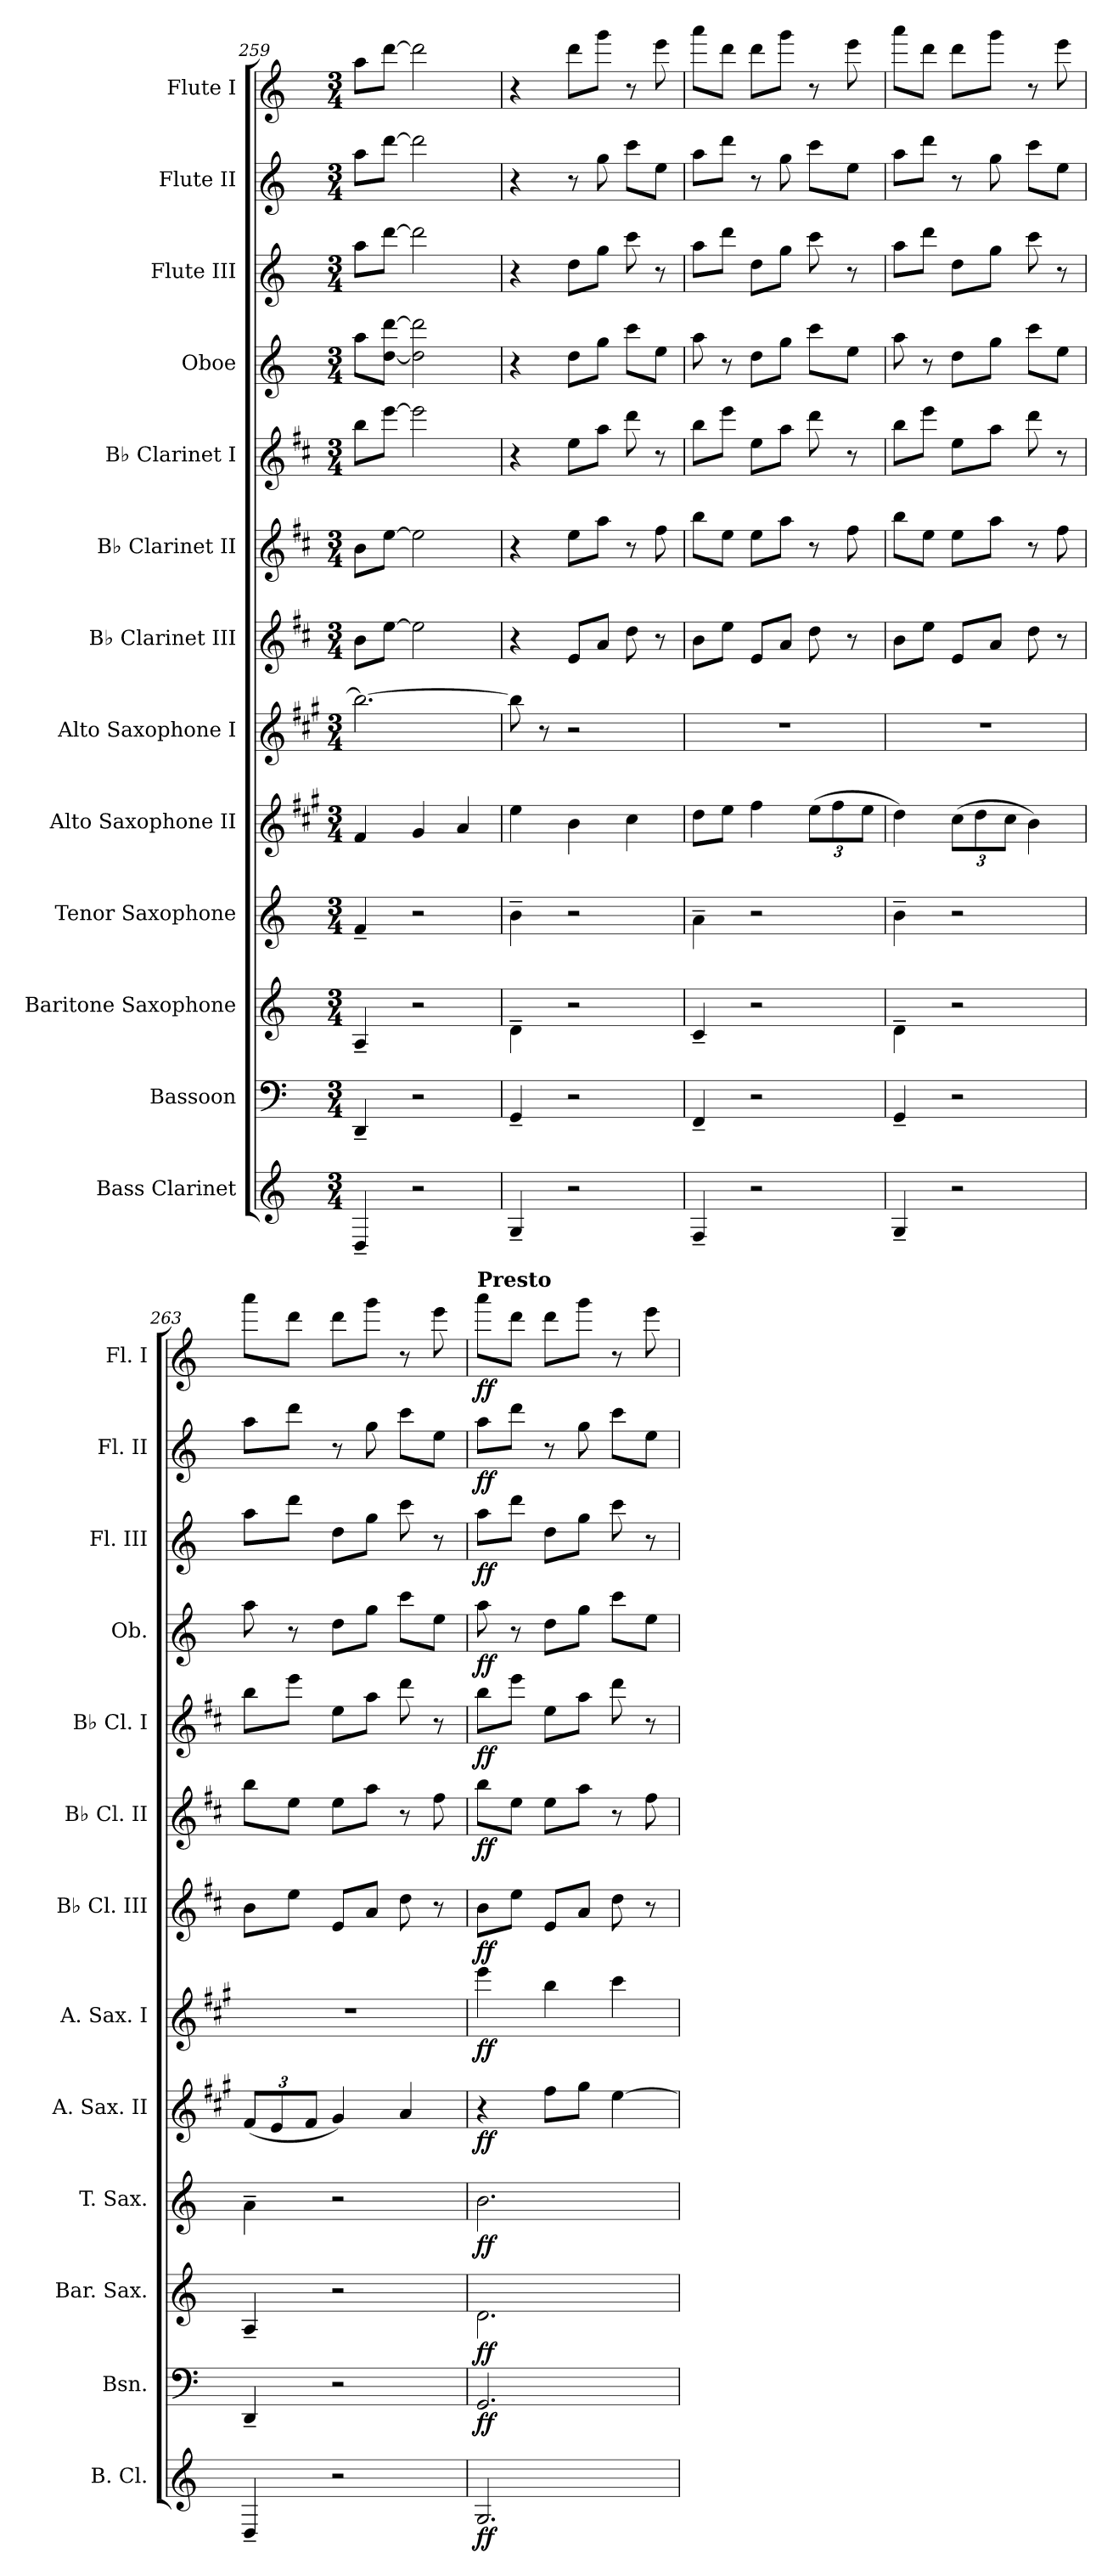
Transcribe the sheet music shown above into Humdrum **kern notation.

**kern	**dynam	**kern	**dynam	**kern	**dynam	**kern	**dynam	**kern	**dynam	**kern	**dynam	**kern	**dynam	**kern	**dynam	**kern	**dynam	**kern	**dynam	**kern	**dynam	**kern	**dynam	**kern	**dynam
*part13	*part13	*part12	*part12	*part11	*part11	*part10	*part10	*part9	*part9	*part8	*part8	*part7	*part7	*part6	*part6	*part5	*part5	*part4	*part4	*part3	*part3	*part2	*part2	*part1	*part1
*staff13	*staff13	*staff12	*staff12	*staff11	*staff11	*staff10	*staff10	*staff9	*staff9	*staff8	*staff8	*staff7	*staff7	*staff6	*staff6	*staff5	*staff5	*staff4	*staff4	*staff3	*staff3	*staff2	*staff2	*staff1	*staff1
*I"Bass Clarinet	*	*I"Bassoon	*	*I"Baritone Saxophone	*	*I"Tenor Saxophone	*	*I"Alto Saxophone II	*	*I"Alto Saxophone I	*	*I"B♭ Clarinet III	*	*I"B♭ Clarinet II	*	*I"B♭ Clarinet I	*	*I"Oboe	*	*I"Flute III	*	*I"Flute II	*	*I"Flute I	*
*I'B. Cl.	*	*I'Bsn.	*	*I'Bar. Sax.	*	*I'T. Sax.	*	*I'A. Sax. II	*	*I'A. Sax. I	*	*I'B♭ Cl. III	*	*I'B♭ Cl. II	*	*I'B♭ Cl. I	*	*I'Ob.	*	*I'Fl. III	*	*I'Fl. II	*	*I'Fl. I	*
*clefG2	*	*clefF4	*	*clefG2	*	*clefG2	*	*clefG2	*	*clefG2	*	*clefG2	*	*clefG2	*	*clefG2	*	*clefG2	*	*clefG2	*	*clefG2	*	*clefG2	*
*ITrd8c14	*	*	*	*ITrd12c21	*	*ITrd8c14	*	*ITrd5c9	*	*ITrd5c9	*	*ITrd1c2	*	*ITrd1c2	*	*ITrd1c2	*	*	*	*	*	*	*	*	*
*k[]	*	*k[]	*	*k[]	*	*k[]	*	*k[]	*	*k[]	*	*k[]	*	*k[]	*	*k[]	*	*k[]	*	*k[]	*	*k[]	*	*k[]	*
*M3/4	*	*M3/4	*	*M3/4	*	*M3/4	*	*M3/4	*	*M3/4	*	*M3/4	*	*M3/4	*	*M3/4	*	*M3/4	*	*M3/4	*	*M3/4	*	*M3/4	*
=259	=259	=259	=259	=259	=259	=259	=259	=259	=259	=259	=259	=259	=259	=259	=259	=259	=259	=259	=259	=259	=259	=259	=259	=259	=259
4DD~/	.	4DD~/	.	4AA~/	.	4F~/	.	4A/	.	2.dd\_	.	8a\L	.	8a\L	.	8aa\L	.	8aa\L	.	8aa\L	.	8aa\L	.	8aa\L	.
.	.	.	.	.	.	.	.	.	.	.	.	[8dd\J	.	[8dd\J	.	[8ddd\J	.	[8dd\ [8ddd\J	.	[8ddd\J	.	[8ddd\J	.	[8ddd\J	.
2r	.	2r	.	2r	.	2r	.	4B/	.	.	.	2dd\]	.	2dd\]	.	2ddd\]	.	2dd\] 2ddd\]	.	2ddd\]	.	2ddd\]	.	2ddd\]	.
.	.	.	.	.	.	.	.	4c/	.	.	.	.	.	.	.	.	.	.	.	.	.	.	.	.	.
=260	=260	=260	=260	=260	=260	=260	=260	=260	=260	=260	=260	=260	=260	=260	=260	=260	=260	=260	=260	=260	=260	=260	=260	=260	=260
*	*	*	*	*	*	*	*	*	*	*	*	*	*	*	*	*	*	*	*	*	*	*	*	*MM165	*
4GG~/	.	4GG~/	.	4D~\	.	4B~\	.	4g\	.	8dd\]	.	4r	.	4r	.	4r	.	4r	.	4r	.	4r	.	4r	.
.	.	.	.	.	.	.	.	.	.	8r	.	.	.	.	.	.	.	.	.	.	.	.	.	.	.
2r	.	2r	.	2r	.	2r	.	4d\	.	2r	.	8d/L	.	8dd\L	.	8dd\L	.	8dd\L	.	8dd\L	.	8r	.	8ddd\L	.
.	.	.	.	.	.	.	.	.	.	.	.	8g/J	.	8gg\J	.	8gg\J	.	8gg\J	.	8gg\J	.	8gg\	.	8ggg\J	.
.	.	.	.	.	.	.	.	4e\	.	.	.	8cc\	.	8r	.	8ccc\	.	8ccc\L	.	8ccc\	.	8ccc\L	.	8r	.
.	.	.	.	.	.	.	.	.	.	.	.	8r	.	8ee\	.	8r	.	8ee\J	.	8r	.	8ee\J	.	8eee\	.
=261	=261	=261	=261	=261	=261	=261	=261	=261	=261	=261	=261	=261	=261	=261	=261	=261	=261	=261	=261	=261	=261	=261	=261	=261	=261
4FF~/	.	4FF~/	.	4C~/	.	4A~\	.	8f\L	.	2.r	.	8a\L	.	8aa\L	.	8aa\L	.	8aa\	.	8aa\L	.	8aa\L	.	8aaa\L	.
.	.	.	.	.	.	.	.	8g\J	.	.	.	8dd\J	.	8dd\J	.	8ddd\J	.	8r	.	8ddd\J	.	8ddd\J	.	8ddd\J	.
2r	.	2r	.	2r	.	2r	.	4a\	.	.	.	8d/L	.	8dd\L	.	8dd\L	.	8dd\L	.	8dd\L	.	8r	.	8ddd\L	.
.	.	.	.	.	.	.	.	.	.	.	.	8g/J	.	8gg\J	.	8gg\J	.	8gg\J	.	8gg\J	.	8gg\	.	8ggg\J	.
*	*	*	*	*	*	*	*	*Xbrackettup	*	*	*	*	*	*	*	*	*	*	*	*	*	*	*	*	*
.	.	.	.	.	.	.	.	(>12g\L	.	.	.	8cc\	.	8r	.	8ccc\	.	8ccc\L	.	8ccc\	.	8ccc\L	.	8r	.
.	.	.	.	.	.	.	.	12a\	.	.	.	.	.	.	.	.	.	.	.	.	.	.	.	.	.
.	.	.	.	.	.	.	.	.	.	.	.	8r	.	8ee\	.	8r	.	8ee\J	.	8r	.	8ee\J	.	8eee\	.
.	.	.	.	.	.	.	.	12g\J	.	.	.	.	.	.	.	.	.	.	.	.	.	.	.	.	.
=262	=262	=262	=262	=262	=262	=262	=262	=262	=262	=262	=262	=262	=262	=262	=262	=262	=262	=262	=262	=262	=262	=262	=262	=262	=262
*	*	*	*	*	*	*	*	*	*	*	*	*	*	*	*	*	*	*	*	*	*	*	*	*MM174	*
4GG~/	.	4GG~/	.	4D~\	.	4B~\	.	4f\)	.	2.r	.	8a\L	.	8aa\L	.	8aa\L	.	8aa\	.	8aa\L	.	8aa\L	.	8aaa\L	.
.	.	.	.	.	.	.	.	.	.	.	.	8dd\J	.	8dd\J	.	8ddd\J	.	8r	.	8ddd\J	.	8ddd\J	.	8ddd\J	.
2r	.	2r	.	2r	.	2r	.	(>12e\L	.	.	.	8d/L	.	8dd\L	.	8dd\L	.	8dd\L	.	8dd\L	.	8r	.	8ddd\L	.
.	.	.	.	.	.	.	.	12f\	.	.	.	.	.	.	.	.	.	.	.	.	.	.	.	.	.
.	.	.	.	.	.	.	.	.	.	.	.	8g/J	.	8gg\J	.	8gg\J	.	8gg\J	.	8gg\J	.	8gg\	.	8ggg\J	.
.	.	.	.	.	.	.	.	12e\J	.	.	.	.	.	.	.	.	.	.	.	.	.	.	.	.	.
.	.	.	.	.	.	.	.	4d\)	.	.	.	8cc\	.	8r	.	8ccc\	.	8ccc\L	.	8ccc\	.	8ccc\L	.	8r	.
.	.	.	.	.	.	.	.	.	.	.	.	8r	.	8ee\	.	8r	.	8ee\J	.	8r	.	8ee\J	.	8eee\	.
=263	=263	=263	=263	=263	=263	=263	=263	=263	=263	=263	=263	=263	=263	=263	=263	=263	=263	=263	=263	=263	=263	=263	=263	=263	=263
4DD~/	.	4DD~/	.	4AA~/	.	4A~\	.	(<12A/L	.	2.r	.	8a\L	.	8aa\L	.	8aa\L	.	8aa\	.	8aa\L	.	8aa\L	.	8aaa\L	.
.	.	.	.	.	.	.	.	12G/	.	.	.	.	.	.	.	.	.	.	.	.	.	.	.	.	.
.	.	.	.	.	.	.	.	.	.	.	.	8dd\J	.	8dd\J	.	8ddd\J	.	8r	.	8ddd\J	.	8ddd\J	.	8ddd\J	.
.	.	.	.	.	.	.	.	12A/J	.	.	.	.	.	.	.	.	.	.	.	.	.	.	.	.	.
2r	.	2r	.	2r	.	2r	.	4B/)	.	.	.	8d/L	.	8dd\L	.	8dd\L	.	8dd\L	.	8dd\L	.	8r	.	8ddd\L	.
.	.	.	.	.	.	.	.	.	.	.	.	8g/J	.	8gg\J	.	8gg\J	.	8gg\J	.	8gg\J	.	8gg\	.	8ggg\J	.
.	.	.	.	.	.	.	.	4c/	.	.	.	8cc\	.	8r	.	8ccc\	.	8ccc\L	.	8ccc\	.	8ccc\L	.	8r	.
.	.	.	.	.	.	.	.	.	.	.	.	8r	.	8ee\	.	8r	.	8ee\J	.	8r	.	8ee\J	.	8eee\	.
=264	=264	=264	=264	=264	=264	=264	=264	=264	=264	=264	=264	=264	=264	=264	=264	=264	=264	=264	=264	=264	=264	=264	=264	=264	=264
!!LO:REH:place=s1:a:B:fs=14:t=N
*	*	*	*	*	*	*	*	*	*	*	*	*	*	*	*	*	*	*	*	*	*	*	*	*MM182	*
!	!	!	!	!	!	!	!	!	!	!	!	!	!	!	!	!	!	!	!	!	!	!	!	!LO:TX:a:B:t=Presto	!
!	!LO:DY:b	!	!LO:DY:b	!	!LO:DY:b	!	!LO:DY:b	!	!LO:DY:b	!	!LO:DY:b	!	!LO:DY:b	!	!LO:DY:b	!	!LO:DY:b	!	!LO:DY:b	!	!LO:DY:b	!	!LO:DY:b	!	!LO:DY:b
2.GG/	ff	2.GG/	ff	2.D\	ff	2.B\	ff	4r	ff	4gg\	ff	8a\L	ff	8aa\L	ff	8aa\L	ff	8aa\	ff	8aa\L	ff	8aa\L	ff	8aaa\L	ff
.	.	.	.	.	.	.	.	.	.	.	.	8dd\J	.	8dd\J	.	8ddd\J	.	8r	.	8ddd\J	.	8ddd\J	.	8ddd\J	.
.	.	.	.	.	.	.	.	8a\L	.	4dd\	.	8d/L	.	8dd\L	.	8dd\L	.	8dd\L	.	8dd\L	.	8r	.	8ddd\L	.
.	.	.	.	.	.	.	.	8b\J	.	.	.	8g/J	.	8gg\J	.	8gg\J	.	8gg\J	.	8gg\J	.	8gg\	.	8ggg\J	.
.	.	.	.	.	.	.	.	[4g\	.	4ee\	.	8cc\	.	8r	.	8ccc\	.	8ccc\L	.	8ccc\	.	8ccc\L	.	8r	.
.	.	.	.	.	.	.	.	.	.	.	.	8r	.	8ee\	.	8r	.	8ee\J	.	8r	.	8ee\J	.	8eee\	.
=	=	=	=	=	=	=	=	=	=	=	=	=	=	=	=	=	=	=	=	=	=	=	=	=	=
*-	*-	*-	*-	*-	*-	*-	*-	*-	*-	*-	*-	*-	*-	*-	*-	*-	*-	*-	*-	*-	*-	*-	*-	*-	*-
